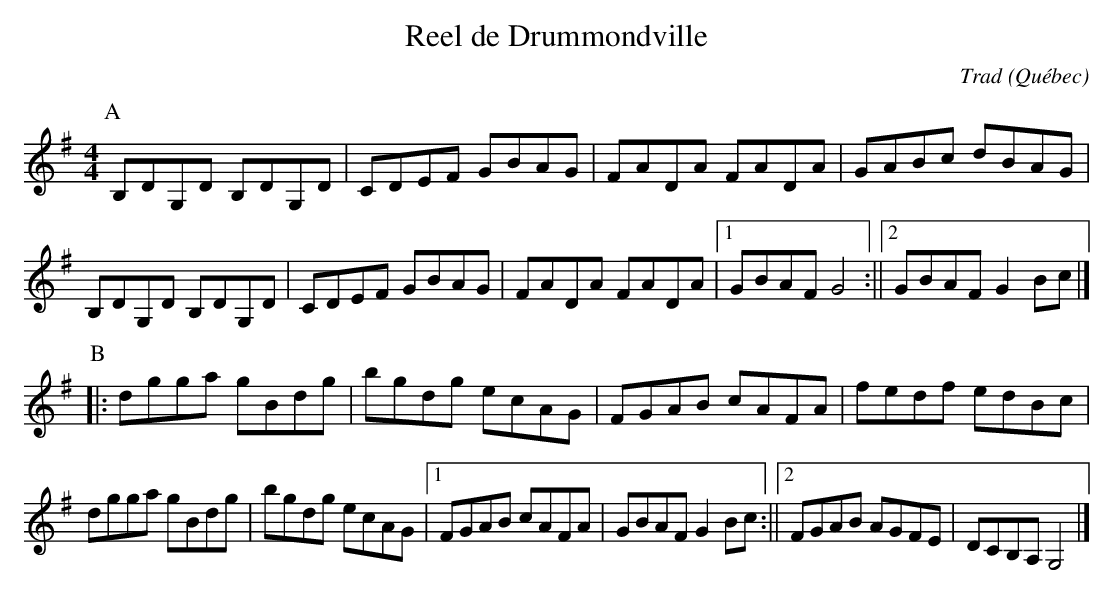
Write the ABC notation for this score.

X:1
T:Reel de Drummondville
C:Trad
O:Québec
M:4/4
L:1/8
K:Gmaj
P:A
B,DG,D B,DG,D | CDEF GBAG | FADA FADA | GABc dBAG |
B,DG,D B,DG,D | CDEF GBAG | FADA FADA |1 GBAF G4 :||2 GBAF G2Bc |]
P:B
|:dgga gBdg | bgdg ecAG | FGAB cAFA | fedf edBc |
dgga gBdg | bgdg ecAG |1 FGAB cAFA | GBAF G2Bc :||2 FGAB AGFE |  DCB,A, G,4 |]
